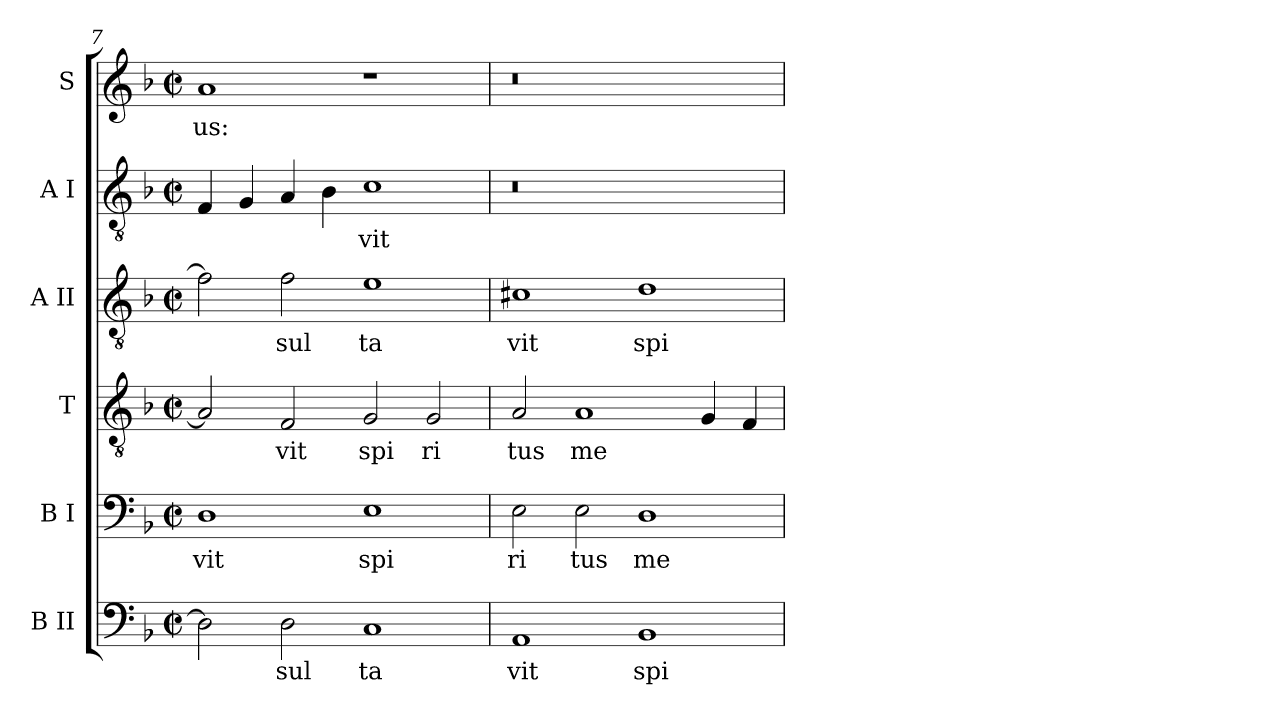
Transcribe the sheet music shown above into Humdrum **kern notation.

**kern	**text	**kern	**text	**kern	**text	**kern	**text	**kern	**text	**kern	**text
*part6	*part6	*part5	*part5	*part4	*part4	*part3	*part3	*part2	*part2	*part1	*part1
*staff6	*staff6	*staff5	*staff5	*staff4	*staff4	*staff3	*staff3	*staff2	*staff2	*staff1	*staff1
*I"B II	*	*I"B I	*	*I"T	*	*I"A II	*	*I"A I	*	*I"S	*
*I'B II	*	*I'B I	*	*I'T	*	*I'A II	*	*I'A I	*	*I'S	*
*clefF4	*	*clefF4	*	*clefGv2	*	*clefGv2	*	*clefGv2	*	*clefG2	*
*k[b-]	*	*k[b-]	*	*k[b-]	*	*k[b-]	*	*k[b-]	*	*k[b-]	*
*F:	*	*F:	*	*F:	*	*F:	*	*F:	*	*F:	*
*M2/2	*	*M2/2	*	*M2/2	*	*M2/2	*	*M2/2	*	*M2/2	*
*met(c|)	*	*met(c|)	*	*met(c|)	*	*met(c|)	*	*met(c|)	*	*met(c|)	*
=7	=7	=7	=7	=7	=7	=7	=7	=7	=7	=7	=7
!	!LO:LY:b:cj	!	!LO:LY:b:cj	!	!LO:LY:b:cj	!	!LO:LY:b:cj	!	!LO:LY:b:cj	!	!LO:LY:b:cj
2D\]	.	1D	vit	2A/]	.	2f\]	.	4F/	--	1a	us:
!	!	!	!	!	!	!	!	!	!LO:LY:b:cj	!	!
.	.	.	.	.	.	.	.	4G/	--	.	.
!	!LO:LY:b:cj	!	!	!	!LO:LY:b:cj	!	!LO:LY:b:cj	!	!LO:LY:b:cj	!	!
2D\	sul	.	.	2F/	vit	2f\	sul	4A/	--	.	.
!	!	!	!	!	!	!	!	!	!LO:LY:b:cj	!	!
.	.	.	.	.	.	.	.	4B-\	--	.	.
!	!LO:LY:b:cj	!	!LO:LY:b:cj	!	!LO:LY:b:cj	!	!LO:LY:b:cj	!	!LO:LY:b:cj	!	!
1C	ta	1E	spi	2G/	spi	1e	ta	1c	-vit	1r	.
!	!	!	!	!	!LO:LY:b:cj	!	!	!	!	!	!
.	.	.	.	2G/	ri	.	.	.	.	.	.
=8	=8	=8	=8	=8	=8	=8	=8	=8	=8	=8	=8
!	!LO:LY:b:cj	!	!LO:LY:b:cj	!	!LO:LY:b:cj	!	!LO:LY:b:cj	!	!	!	!
1AA	vit	2E\	ri	2A/	tus	1c#X	vit	0r	.	0r	.
!	!	!	!LO:LY:b:cj	!	!LO:LY:b:cj	!	!	!	!	!	!
.	.	2E\	tus	1A	me	.	.	.	.	.	.
!	!LO:LY:b:cj	!	!LO:LY:b:cj	!	!	!	!LO:LY:b:cj	!	!	!	!
1BB-	spi	1D	me	.	.	1d	spi	.	.	.	.
!	!	!	!	!	!LO:LY:b:cj	!	!	!	!	!	!
.	.	.	.	4G/	.	.	.	.	.	.	.
!	!	!	!	!	!LO:LY:b:cj	!	!	!	!	!	!
.	.	.	.	4F/	.	.	.	.	.	.	.
=	=	=	=	=	=	=	=	=	=	=	=
*-	*-	*-	*-	*-	*-	*-	*-	*-	*-	*-	*-
